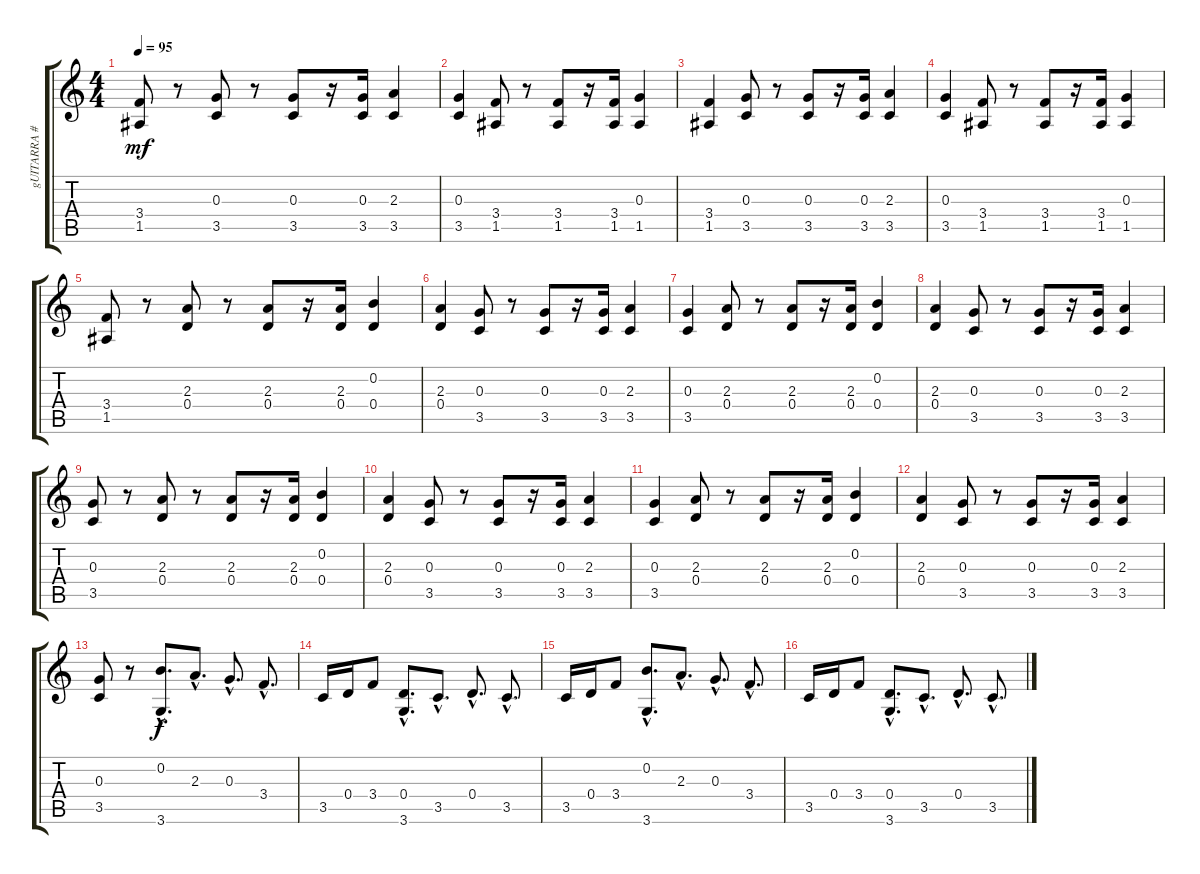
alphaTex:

\track ("gUITARRA #1" "gUITARRA #") {instrument overdrivenguitar}
\staff {score tabs}
\tuning (E4 B3 G3 D3 A2 E2) {hide}
\ts (4 4)
\tempo 95
\clef g2
\ks c
(3.4 1.5).8{dy mf} r.8 (0.3 3.5).8 r.8 (0.3 3.5).8 r.16 (0.3 3.5).16 (2.3 3.5).4 |
(0.3 3.5).4 (3.4 1.5).8 r.8 (3.4 1.5).8 r.16 (3.4 1.5).16 (0.3 1.5).4 |
(3.4 1.5).4 (0.3 3.5).8 r.8 (0.3 3.5).8 r.16 (0.3 3.5).16 (2.3 3.5).4 |
(0.3 3.5).4 (3.4 1.5).8 r.8 (3.4 1.5).8 r.16 (3.4 1.5).16 (0.3 1.5).4 |
(3.4 1.5).8 r.8 (2.3 0.4).8 r.8 (2.3 0.4).8 r.16 (2.3 0.4).16 (0.2 0.4).4 |
(2.3 0.4).4 (0.3 3.5).8 r.8 (0.3 3.5).8 r.16 (0.3 3.5).16 (2.3 3.5).4 |
(0.3 3.5).4 (2.3 0.4).8 r.8 (2.3 0.4).8 r.16 (2.3 0.4).16 (0.2 0.4).4 |
(2.3 0.4).4 (0.3 3.5).8 r.8 (0.3 3.5).8 r.16 (0.3 3.5).16 (2.3 3.5).4 |
(0.3 3.5).8 r.8 (2.3 0.4).8 r.8 (2.3 0.4).8 r.16 (2.3 0.4).16 (0.2 0.4).4 |
(2.3 0.4).4 (0.3 3.5).8 r.8 (0.3 3.5).8 r.16 (0.3 3.5).16 (2.3 3.5).4 |
(0.3 3.5).4 (2.3 0.4).8 r.8 (2.3 0.4).8 r.16 (2.3 0.4).16 (0.2 0.4).4 |
(2.3 0.4).4 (0.3 3.5).8 r.8 (0.3 3.5).8 r.16 (0.3 3.5).16 (2.3 3.5).4 |
(0.3 3.5).8 r.8 (0.2{hac} 3.6).8{d dy f balance 0} 2.3{hac}.8{d} 0.3{hac}.8{d balance 1} 3.4{hac}.8{d balance 2} |
3.5.16{balance 4} 0.4.16 3.4.8 (0.4{hac} 3.6).8{d balance 5} 3.5{hac}.8{d} 0.4{hac}.8{d balance 6} 3.5{hac}.8{d balance 8} |
3.5.16{balance 9} 0.4.16 3.4.8 (0.2{hac} 3.6).8{d balance 10} 2.3{hac}.8{d} 0.3{hac}.8{d balance 11} 3.4{hac}.8{d balance 12} |
3.5.16{balance 14} 0.4.16 3.4.8 (0.4{hac} 3.6).8{d balance 15} 3.5{hac}.8{d} 0.4{hac}.8{d balance 16} 3.5{hac}.8{d balance 15}
